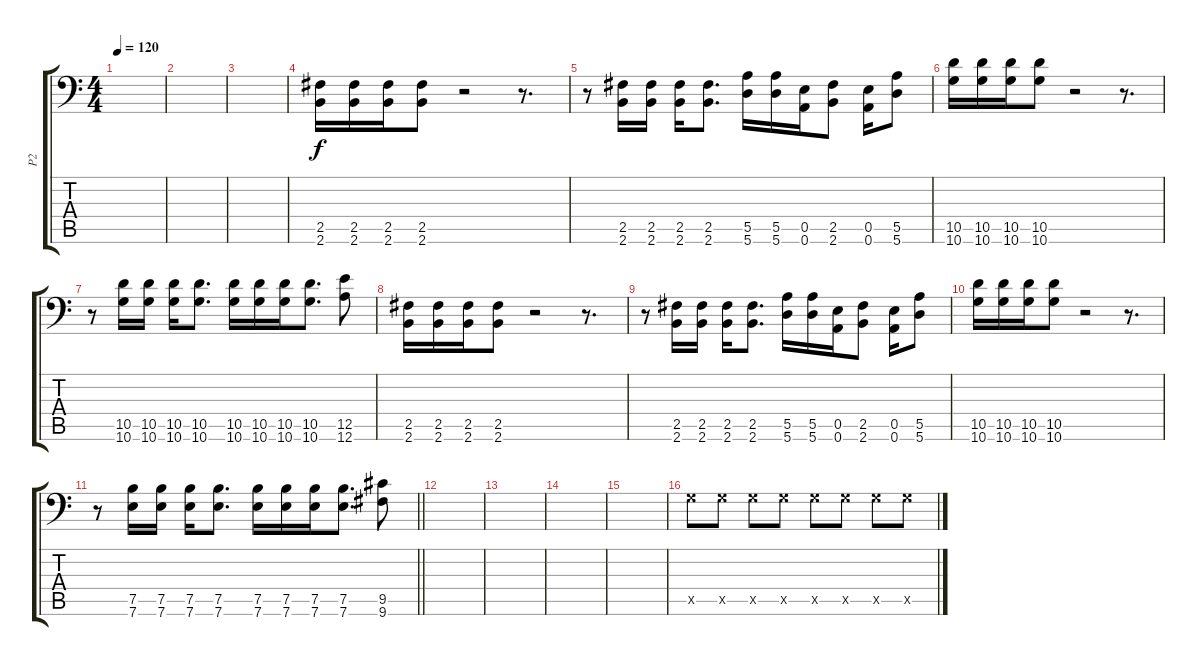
\track ("Р2" "Р2") {instrument distortionguitar}
\staff {score tabs}
\tuning (B3 Gb3 D3 A2 E2 A1) {hide}
\ts (4 4)
\tempo 120
\clef f4
\ks c
|
|
|
(2.5 2.6).16{volume 16} (2.5 2.6).16 (2.5 2.6).16 (2.5 2.6).8 r.2 r.8{d} |
r.8 (2.5 2.6).16 (2.5 2.6).16 (2.5 2.6).16 (2.5 2.6).8{d} (5.5 5.6).16 (5.5 5.6).16 (0.5 0.6).16 (2.5 2.6).8 (0.5 0.6).16 (5.5 5.6).8 |
(10.5 10.6).16 (10.5 10.6).16 (10.5 10.6).16 (10.5 10.6).8 r.2 r.8{d} |
r.8 (10.5 10.6).16 (10.5 10.6).16 (10.5 10.6).16 (10.5 10.6).8{d} (10.5 10.6).16 (10.5 10.6).16 (10.5 10.6).16 (10.5 10.6).8{d} (12.5 12.6).8 |
(2.5 2.6).16 (2.5 2.6).16 (2.5 2.6).16 (2.5 2.6).8 r.2 r.8{d} |
r.8 (2.5 2.6).16 (2.5 2.6).16 (2.5 2.6).16 (2.5 2.6).8{d} (5.5 5.6).16 (5.5 5.6).16 (0.5 0.6).16 (2.5 2.6).8 (0.5 0.6).16 (5.5 5.6).8 |
(10.5 10.6).16 (10.5 10.6).16 (10.5 10.6).16 (10.5 10.6).8 r.2 r.8{d} |
\barLineRight lightlight
r.8 (7.5 7.6).16 (7.5 7.6).16 (7.5 7.6).16 (7.5 7.6).8{d} (7.5 7.6).16 (7.5 7.6).16 (7.5 7.6).16 (7.5 7.6).8{d} (9.5 9.6).8 |
|
|
|
|
3.5{x}.8{volume 15} 3.5{x}.8 3.5{x}.8 3.5{x}.8 3.5{x}.8 3.5{x}.8 3.5{x}.8 3.5{x}.8
